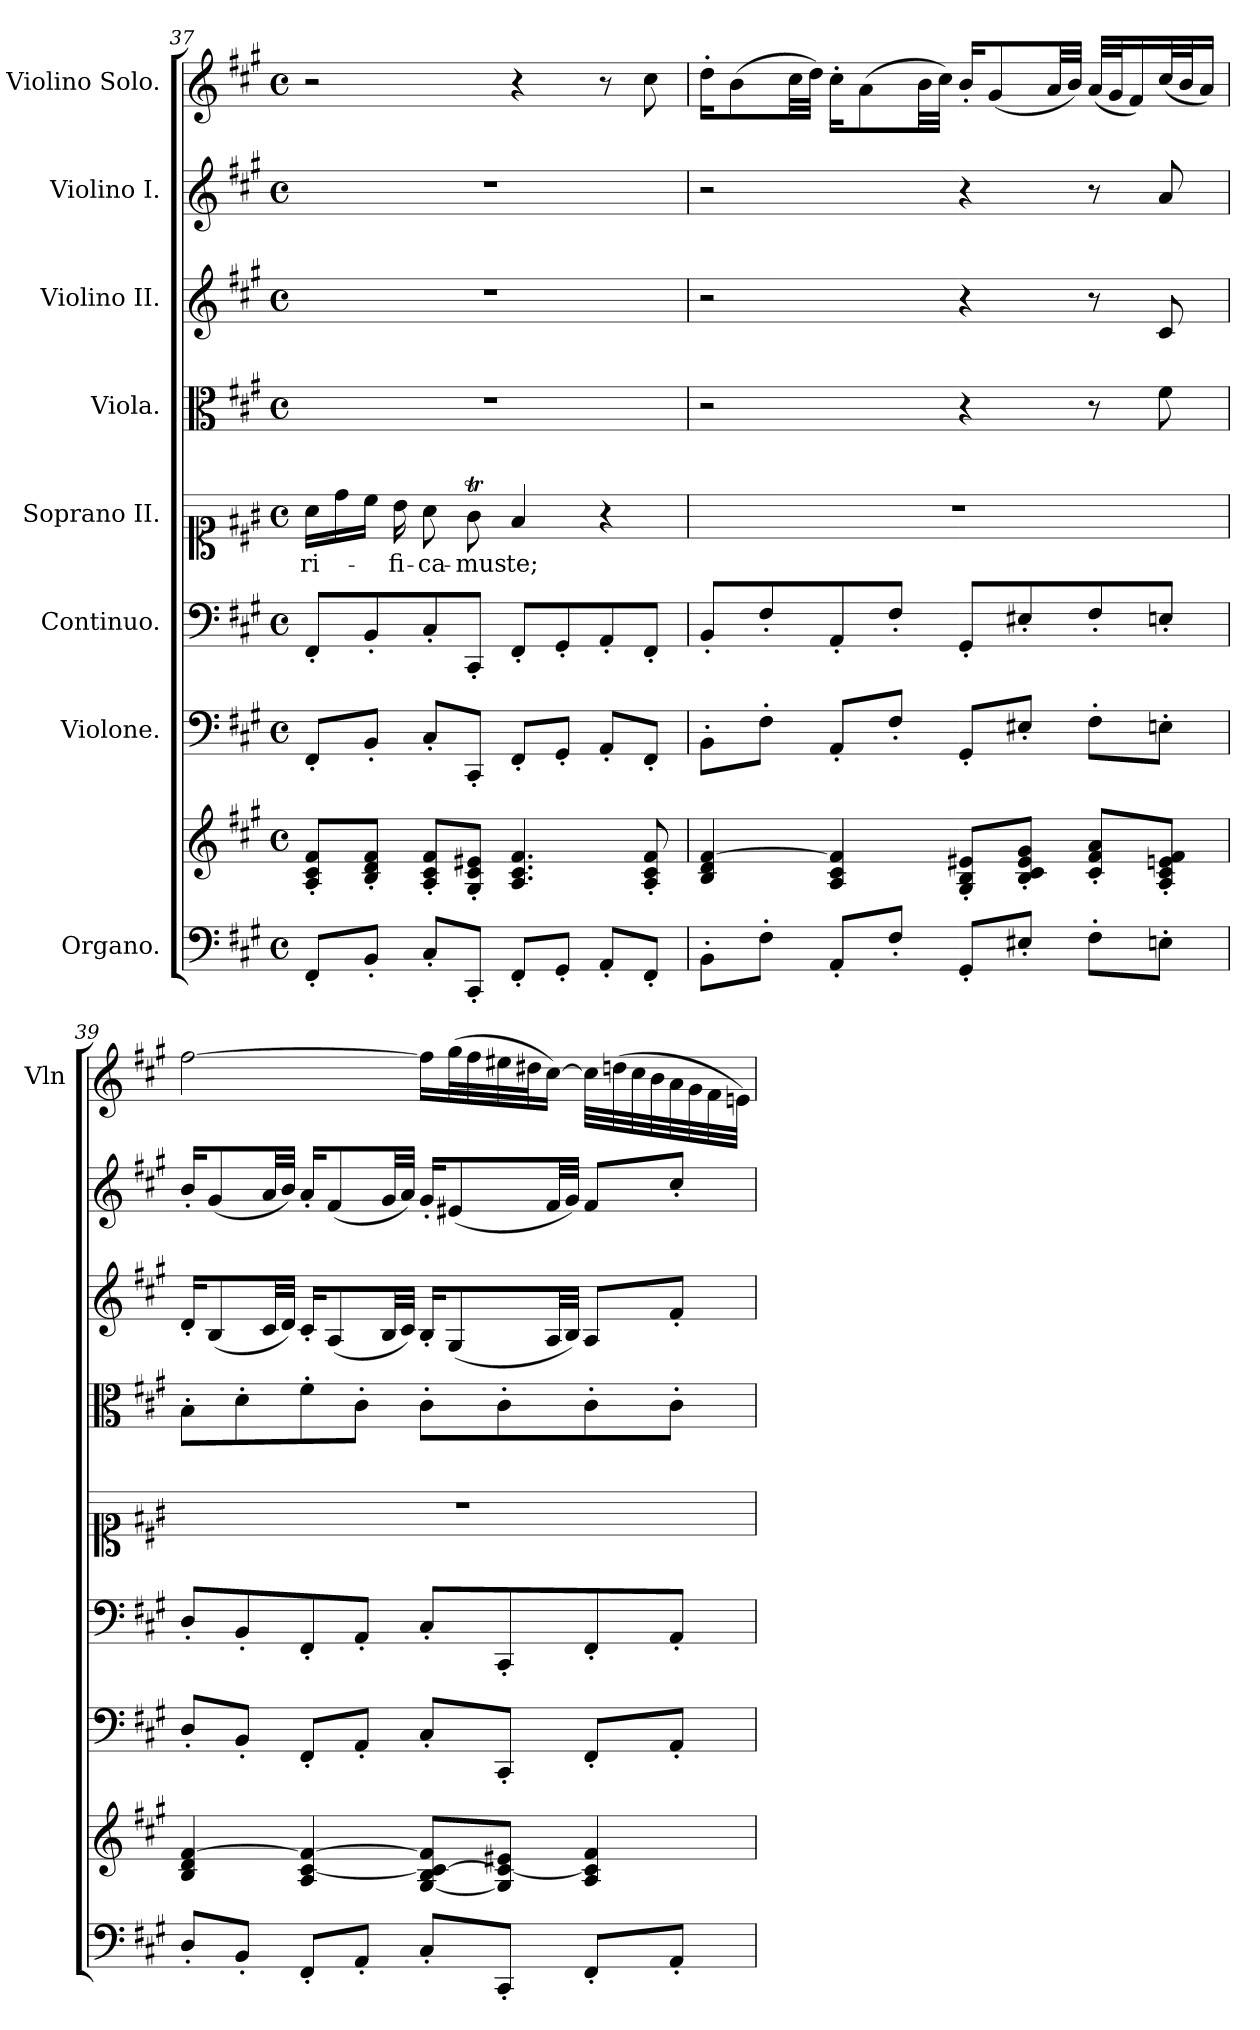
**kern	**kern	**kern	**kern	**kern	**text	**kern	**dynam	**kern	**dynam	**kern	**dynam	**kern
*part8	*part8	*part7	*part6	*part5	*part5	*part4	*part4	*part3	*part3	*part2	*part2	*part1
*staff9	*staff8	*staff7	*staff6	*staff5	*staff5	*staff4	*staff4	*staff3	*staff3	*staff2	*staff2	*staff1
*I"Organo.	*	*I"Violone.	*I"Continuo.	*I"Soprano II.	*	*I"Viola.	*	*I"Violino II.	*	*I"Violino I.	*	*I"Violino Solo.
*	*	*	*	*	*	*	*	*	*	*	*	*I'Vln
*clefF4	*clefG2	*clefF4	*clefF4	*clefC1	*	*clefC3	*	*clefG2	*	*clefG2	*	*clefG2
*	*	*ITrd7c12	*	*	*	*	*	*	*	*	*	*
*k[f#c#g#]	*k[f#c#g#]	*k[f#c#g#]	*k[f#c#g#]	*k[f#c#g#]	*	*k[f#c#g#]	*	*k[f#c#g#]	*	*k[f#c#g#]	*	*k[f#c#g#]
*M4/4	*M4/4	*M4/4	*M4/4	*M4/4	*	*M4/4	*	*M4/4	*	*M4/4	*	*M4/4
*met(c)	*met(c)	*met(c)	*met(c)	*met(c)	*	*met(c)	*	*met(c)	*	*met(c)	*	*met(c)
=37	=37	=37	=37	=37	=37	=37	=37	=37	=37	=37	=37	=37
!	!	!	!	!	!LO:LY:b	!	!	!	!	!	!	!
8FF#'/L	8A'/ 8c#'/ 8f#'/L	8FFF#'/L	8FF#'/L	16a\LL	-ri-	1r	.	1r	.	1r	.	2r
.	.	.	.	16dd\	.	.	.	.	.	.	.	.
8BB'/J	8B'/ 8d'/ 8f#'/J	8BBB'/J	8BB'/	16cc#\JJ	.	.	.	.	.	.	.	.
!	!	!	!	!	!LO:LY:b	!	!	!	!	!	!	!
.	.	.	.	16b\	-fi-	.	.	.	.	.	.	.
!	!	!	!	!	!LO:LY:b	!	!	!	!	!	!	!
8C#'/L	8A'/ 8c#'/ 8f#'/L	8CC#'/L	8C#'/	8a\	-ca-	.	.	.	.	.	.	.
!	!	!	!	!	!LO:LY:b	!	!	!	!	!	!	!
8CC#'/J	8G#'/ 8c#'/ 8e#X'/J	8CCC#'/J	8CC#'/J	8g#t\	-mus	.	.	.	.	.	.	.
!	!	!	!	!	!LO:LY:b	!	!	!	!	!	!	!
8FF#'/L	4.A/ 4.c#/ 4.f#/	8FFF#'/L	8FF#'/L	4f#/	te;	.	.	.	.	.	.	4r
8GG#'/J	.	8GGG#'/J	8GG#'/	.	.	.	.	.	.	.	.	.
8AA'/L	.	8AAA'/L	8AA'/	4r	.	.	.	.	.	.	.	8r
8FF#'/J	8A/' 8c#/' 8f#/'	8FFF#'/J	8FF#'/J	.	.	.	.	.	.	.	.	8cc#\
!!LO:LB:g=z
=38	=38	=38	=38	=38	=38	=38	=38	=38	=38	=38	=38	=38
8BB'\L	4B/ 4d/ [4f#/	8BBB'\L	8BB'/L	1r	.	2r	.	2r	.	2r	.	16dd'\KL
.	.	.	.	.	.	.	.	.	.	.	.	(8b\
8F#'\J	.	8FF#'\J	8F#'/	.	.	.	.	.	.	.	.	.
.	.	.	.	.	.	.	.	.	.	.	.	32cc#\LL
.	.	.	.	.	.	.	.	.	.	.	.	32dd\JJJ)
8AA'/L	4A/ 4c#/ 4f#/]	8AAA'/L	8AA'/	.	.	.	.	.	.	.	.	16cc#'\KL
.	.	.	.	.	.	.	.	.	.	.	.	(8a\
8F#'/J	.	8FF#'/J	8F#'/J	.	.	.	.	.	.	.	.	.
.	.	.	.	.	.	.	.	.	.	.	.	32b\LL
.	.	.	.	.	.	.	.	.	.	.	.	32cc#\JJJ)
8GG#'/L	8G#'/ 8B'/ 8e#X'/L	8GGG#'/L	8GG#'/L	.	.	4r	.	4r	.	4r	.	16b'/KL
.	.	.	.	.	.	.	.	.	.	.	.	(8g#/
8E#X'/J	8B'/ 8c#'/ 8e#'/ 8g#'/J	8EE#X'/J	8E#X'/	.	.	.	.	.	.	.	.	.
.	.	.	.	.	.	.	.	.	.	.	.	32a/LL
.	.	.	.	.	.	.	.	.	.	.	.	32b/JJJ)
8F#'\L	8c#'/ 8f#'/ 8a'/L	8FF#'\L	8F#'/	.	.	8r	.	8r	.	8r	.	(32a/LLL
.	.	.	.	.	.	.	.	.	.	.	.	32g#/J
.	.	.	.	.	.	.	.	.	.	.	.	16f#/)
!	!	!	!	!	!	!	!LO:DY:b	!	!LO:DY:b	!	!LO:DY:b	!
8En'\J	8A'/ 8c#'/ 8en'/ 8f#'/J	8EEn'\J	8En'/J	.	.	8f#\	other-dynamics	8c#/	other-dynamics	8a/	other-dynamics	(32cc#/L
.	.	.	.	.	.	.	.	.	.	.	.	32b/J
.	.	.	.	.	.	.	.	.	.	.	.	16a/JJ)
=39	=39	=39	=39	=39	=39	=39	=39	=39	=39	=39	=39	=39
8D'/L	4B/ 4d/ [4f#/	8DD'/L	8D'/L	1r	.	8B'\L	.	16d'/KL	.	16b'/KL	.	[2ff#\
.	.	.	.	.	.	.	.	(8B/	.	(8g#/	.	.
8BB'/J	.	8BBB'/J	8BB'/	.	.	8d'\	.	.	.	.	.	.
.	.	.	.	.	.	.	.	32c#/LL	.	32a/LL	.	.
.	.	.	.	.	.	.	.	32d/JJJ)	.	32b/JJJ)	.	.
8FF#'/L	4A/ [4c#/ 4f#/_	8FFF#'/L	8FF#'/	.	.	8f#'\	.	16c#'/KL	.	16a'/KL	.	.
.	.	.	.	.	.	.	.	(8A/	.	(8f#/	.	.
8AA'/J	.	8AAA'/J	8AA'/J	.	.	8c#'\J	.	.	.	.	.	.
.	.	.	.	.	.	.	.	32B/LL	.	32g#/LL	.	.
.	.	.	.	.	.	.	.	32c#/JJJ)	.	32a/JJJ)	.	.
8C#'/L	[8G#/ 8B/ 8c#_/ 8f#]/L	8CC#'/L	8C#'/L	.	.	8c#'\L	.	16B'/KL	.	16g#'/KL	.	16ff#\LL]
.	.	.	.	.	.	.	.	(8G#/	.	(8e#X/	.	(32gg#\L
.	.	.	.	.	.	.	.	.	.	.	.	32ff#\
8CC#'/J	8G#]/ 8c#_/ 8e#X/J	8CCC#'/J	8CC#'/	.	.	8c#'\	.	.	.	.	.	32ee#X\
.	.	.	.	.	.	.	.	.	.	.	.	32dd#X\J
.	.	.	.	.	.	.	.	32A/LL	.	32f#/LL	.	[16cc#\JJ)
.	.	.	.	.	.	.	.	32B/JJJ)	.	32g#/JJJ)	.	.
8FF#'/L	4A/ 4c#/] 4f#/	8FFF#'/L	8FF#'/	.	.	8c#'\	.	8A/L	.	8f#/L	.	32cc#\LLL]
.	.	.	.	.	.	.	.	.	.	.	.	(32ddn\
.	.	.	.	.	.	.	.	.	.	.	.	32cc#\
.	.	.	.	.	.	.	.	.	.	.	.	32b\
8AA'/J	.	8AAA'/J	8AA'/J	.	.	8c#'\J	.	8f#'/J	.	8cc#'/J	.	32a\
.	.	.	.	.	.	.	.	.	.	.	.	32g#\
.	.	.	.	.	.	.	.	.	.	.	.	32f#\
.	.	.	.	.	.	.	.	.	.	.	.	32en\JJJ)
=	=	=	=	=	=	=	=	=	=	=	=	=
*-	*-	*-	*-	*-	*-	*-	*-	*-	*-	*-	*-	*-
